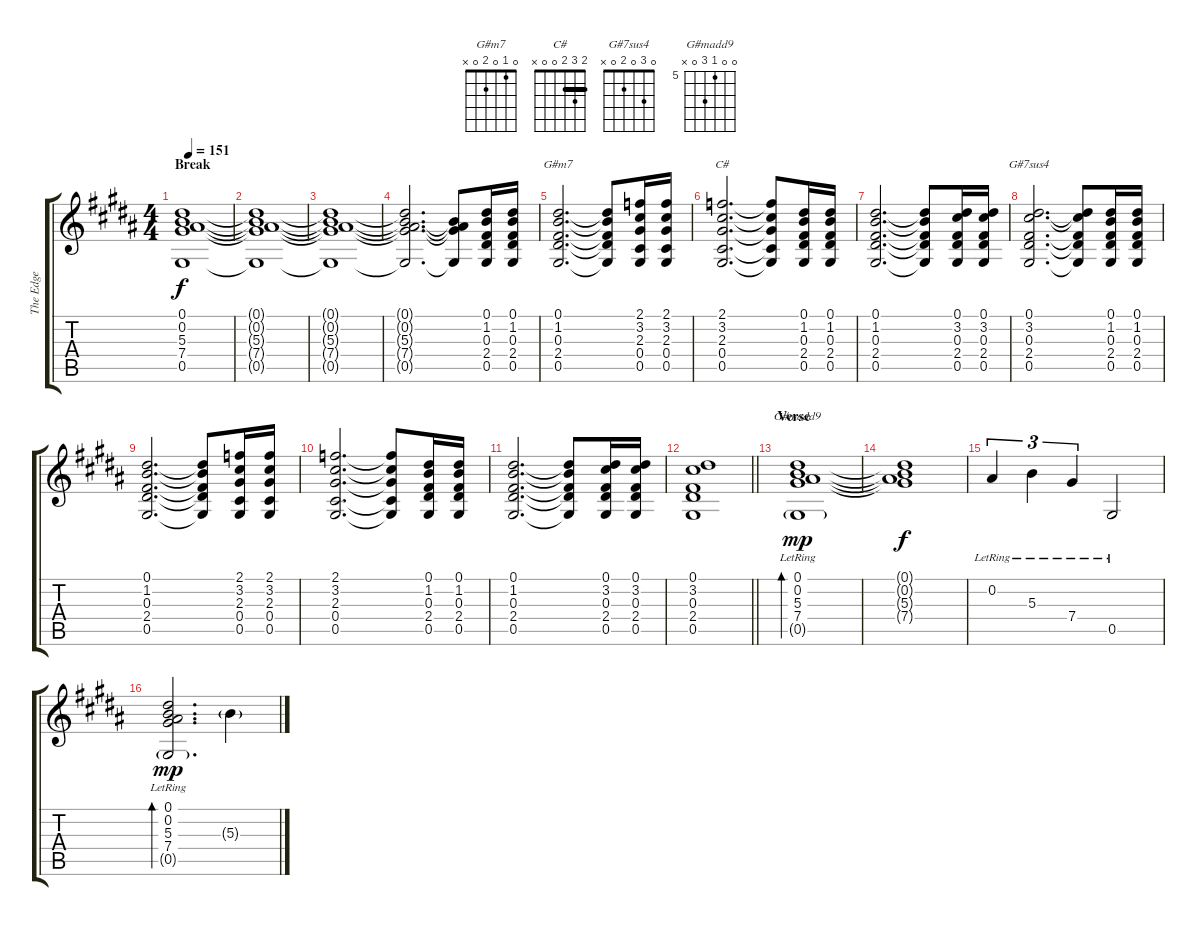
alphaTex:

\track ("The Edge" "The Edge") {instrument overdrivenguitar}
\staff {score tabs}
\tuning (Eb4 Bb3 Gb3 Db3 Ab2 Eb2) {hide}
\chord ("G#m7" 0 1 0 2 0 x)
\chord ("C#" 2 3 2 0 0 x) {barre 2}
\chord ("G#7sus4" 0 3 0 2 0 x)
\chord ("G#madd9" 0 0 5 7 0 x) {firstfret 5}
\ts (4 4)
\section ("" "Break")
\tempo 151
\clef g2
\ks b
(0.1 0.2 5.3 7.4 0.5).1{dy f} |
(0.1{t} 0.2{t} 5.3{t} 7.4{t} 0.5{t}).1 |
(0.1{t} 0.2{t} 5.3{t} 7.4{t} 0.5{t}).1 |
(0.1{t} 0.2{t} 5.3{t} 7.4{t} 0.5{t}).2{d} (0.2{t} 5.3{t} 7.4{t} 0.5{t}).8 (0.1 1.2 0.3 2.4 0.5).16 (0.1 1.2 0.3 2.4 0.5).16 |
(0.1 1.2 0.3 2.4 0.5).2{d ch "G#m7"} (0.1{t} 1.2{t} 0.3{t} 2.4{t} 0.5{t}).8 (2.1 3.2 2.3 0.4 0.5).16 (2.1 3.2 2.3 0.4 0.5).16 |
(2.1 3.2 2.3 0.4 0.5).2{d ch "C#"} (2.1{t} 3.2{t} 2.3{t} 0.4{t} 0.5{t}).8 (0.1 1.2 0.3 2.4 0.5).16 (0.1 1.2 0.3 2.4 0.5).16 |
(0.1 1.2 0.3 2.4 0.5).2{d} (0.1{t} 1.2{t} 0.3{t} 2.4{t} 0.5{t}).8 (0.1 3.2 0.3 2.4 0.5).16 (0.1 3.2 0.3 2.4 0.5).16 |
(0.1 3.2 0.3 2.4 0.5).2{d ch "G#7sus4"} (0.1{t} 3.2{t} 0.3{t} 2.4{t} 0.5{t}).8 (0.1 1.2 0.3 2.4 0.5).16 (0.1 1.2 0.3 2.4 0.5).16 |
(0.1 1.2 0.3 2.4 0.5).2{d} (0.1{t} 1.2{t} 0.3{t} 2.4{t} 0.5{t}).8 (2.1 3.2 2.3 0.4 0.5).16 (2.1 3.2 2.3 0.4 0.5).16 |
(2.1 3.2 2.3 0.4 0.5).2{d} (2.1{t} 3.2{t} 2.3{t} 0.4{t} 0.5{t}).8 (0.1 1.2 0.3 2.4 0.5).16 (0.1 1.2 0.3 2.4 0.5).16 |
(0.1 1.2 0.3 2.4 0.5).2{d} (0.1{t} 1.2{t} 0.3{t} 2.4{t} 0.5{t}).8 (0.1 3.2 0.3 2.4 0.5).16 (0.1 3.2 0.3 2.4 0.5).16 |
\barLineRight lightlight
(0.1 3.2 0.3 2.4 0.5).1 |
\section ("" "Verse")
(0.1{lr} 0.2{lr} 5.3{lr} 7.4{lr} 0.5{g}).1{bd 240 ch "G#madd9" dy mp} |
(0.1{t} 0.2{t} 5.3{t} 7.4{t}).1{dy f} |
0.2{lr}.4{tu (3 2)} 5.3{lr}.4{tu (3 2)} 7.4{lr}.4{tu (3 2)} 0.5{lr}.2 |
(0.1{lr} 0.2{lr} 5.3{lr} 7.4{lr} 0.5{g}).2{d bd 240 dy mp} 5.3{sl g}.4
